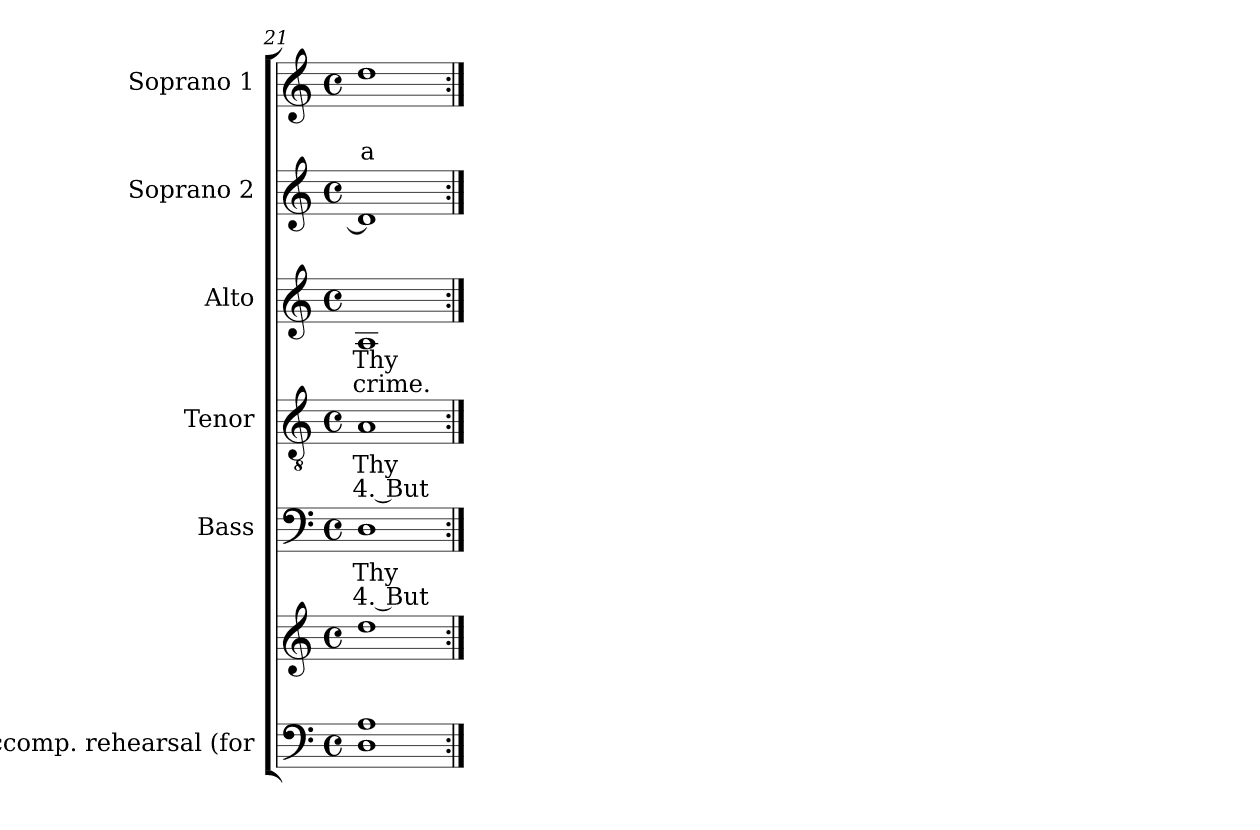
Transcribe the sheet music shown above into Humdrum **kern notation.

**kern	**kern	**kern	**text	**text	**kern	**text	**text	**kern	**text	**text	**kern	**text	**kern	**text	**text
*part6	*part6	*part5	*part5	*part5	*part4	*part4	*part4	*part3	*part3	*part3	*part2	*part2	*part1	*part1	*part1
*staff7	*staff6	*staff5	*staff5	*staff5	*staff4	*staff4	*staff4	*staff3	*staff3	*staff3	*staff2	*staff2	*staff1	*staff1	*staff1
*I"Accomp. rehearsal (for	*	*I"Bass	*	*	*I"Tenor	*	*	*I"Alto	*	*	*I"Soprano 2	*	*I"Soprano 1	*	*
*I'Acc	*	*	*	*	*	*	*	*	*	*	*	*	*	*	*
*clefF4	*clefG2	*clefF4	*	*	*clefGv2	*	*	*clefG2	*	*	*clefG2	*	*clefG2	*	*
*k[]	*k[]	*k[]	*	*	*k[]	*	*	*k[]	*	*	*k[]	*	*k[]	*	*
*C:	*C:	*C:	*	*	*C:	*	*	*C:	*	*	*C:	*	*C:	*	*
*M4/4	*M4/4	*M4/4	*	*	*M4/4	*	*	*M4/4	*	*	*M4/4	*	*M4/4	*	*
*met(c)	*met(c)	*met(c)	*	*	*met(c)	*	*	*met(c)	*	*	*met(c)	*	*met(c)	*	*
=21	=21	=21	=21	=21	=21	=21	=21	=21	=21	=21	=21	=21	=21	=21	=21
!	!	!	!LO:LY:b	!LO:LY:b	!	!LO:LY:b	!LO:LY:b	!	!LO:LY:b	!LO:LY:b	!	!	!	!	!LO:LY:b
1D 1A	1dd	1D	Thy	4. But	1A	Thy	4. But	1A	Thy	crime.	1d]	.	1dd	.	a-
=:|!	=:|!	=:|!	=:|!	=:|!	=:|!	=:|!	=:|!	=:|!	=:|!	=:|!	=:|!	=:|!	=:|!	=:|!	=:|!
*-	*-	*-	*-	*-	*-	*-	*-	*-	*-	*-	*-	*-	*-	*-	*-
